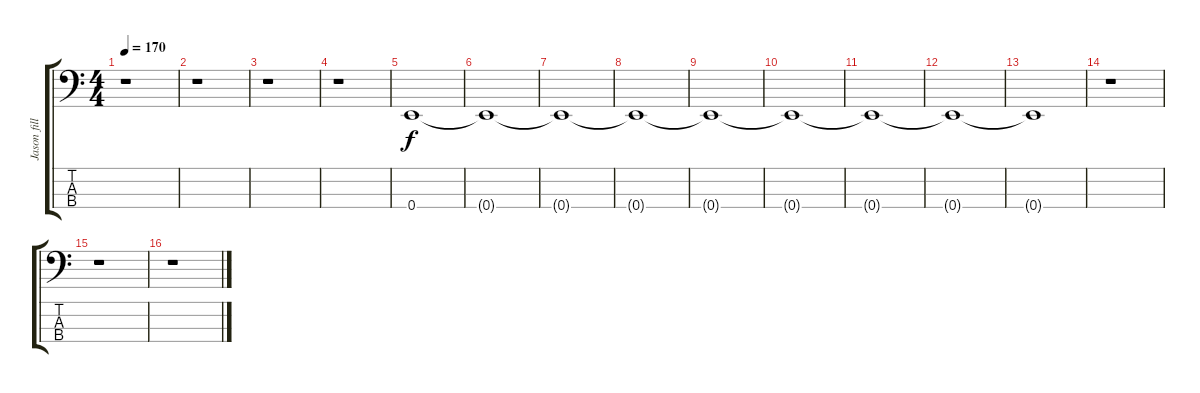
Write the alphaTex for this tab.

\track ("Jason fills" "Jason fill") {instrument electricbassfinger}
\staff {score tabs}
\tuning (G2 D2 A1 E1) {hide}
\ts (4 4)
\tempo 170
\clef f4
\ks c
r.1{dy f} |
r.1 |
r.1 |
r.1 |
0.4.1 |
0.4{t}.1 |
0.4{t}.1 |
0.4{t}.1 |
0.4{t}.1 |
0.4{t}.1 |
0.4{t}.1 |
0.4{t}.1 |
0.4{t}.1 |
r.1 |
r.1 |
r.1
